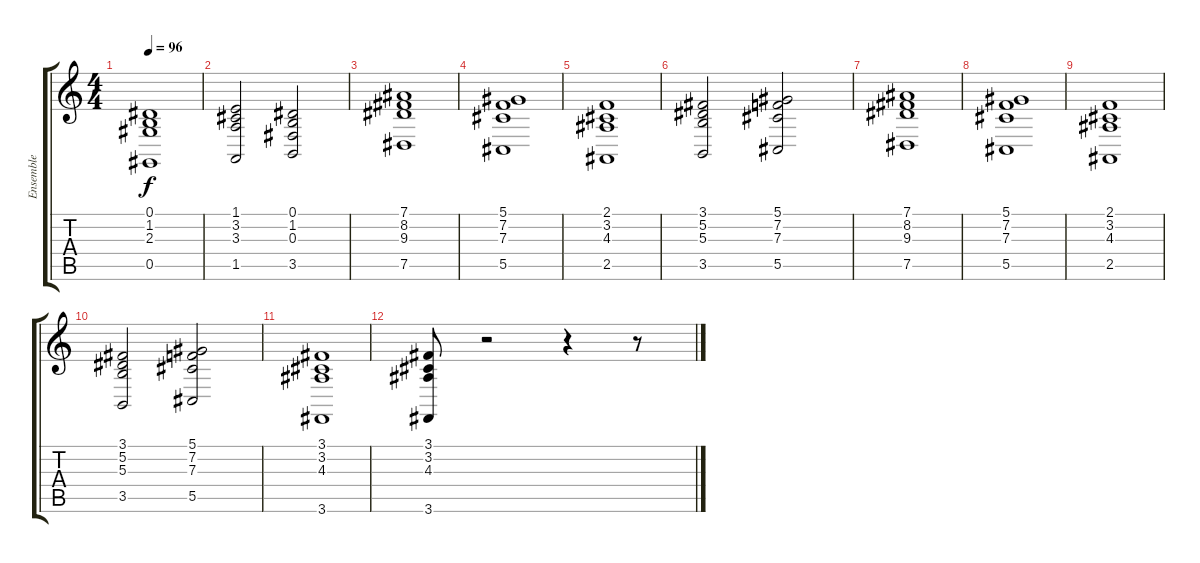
\track ("Ensemble" "Ensemble") {instrument stringensemble1}
\staff {score tabs}
\tuning (Eb4 Bb3 Gb3 Db3 Ab2 Eb2) {hide}
\ts (4 4)
\tempo 96
\clef g2
\ks c
(0.1 1.2 2.3 0.5).1{dy f} |
(1.1 3.2 3.3 1.5).2 (0.1 1.2 0.3 3.5).2 |
\section ("" "")
(7.1 8.2 9.3 7.5).1 |
(5.1 7.2 7.3 5.5).1 |
(2.1 3.2 4.3 2.5).1 |
(3.1 5.2 5.3 3.5).2 (5.1 7.2 7.3 5.5).2 |
(7.1 8.2 9.3 7.5).1 |
(5.1 7.2 7.3 5.5).1 |
(2.1 3.2 4.3 2.5).1 |
(3.1 5.2 5.3 3.5).2 (5.1 7.2 7.3 5.5).2 |
(3.1 3.2 4.3 3.6).1 |
(3.1 3.2 4.3 3.6).8 r.2 r.4 r.8
